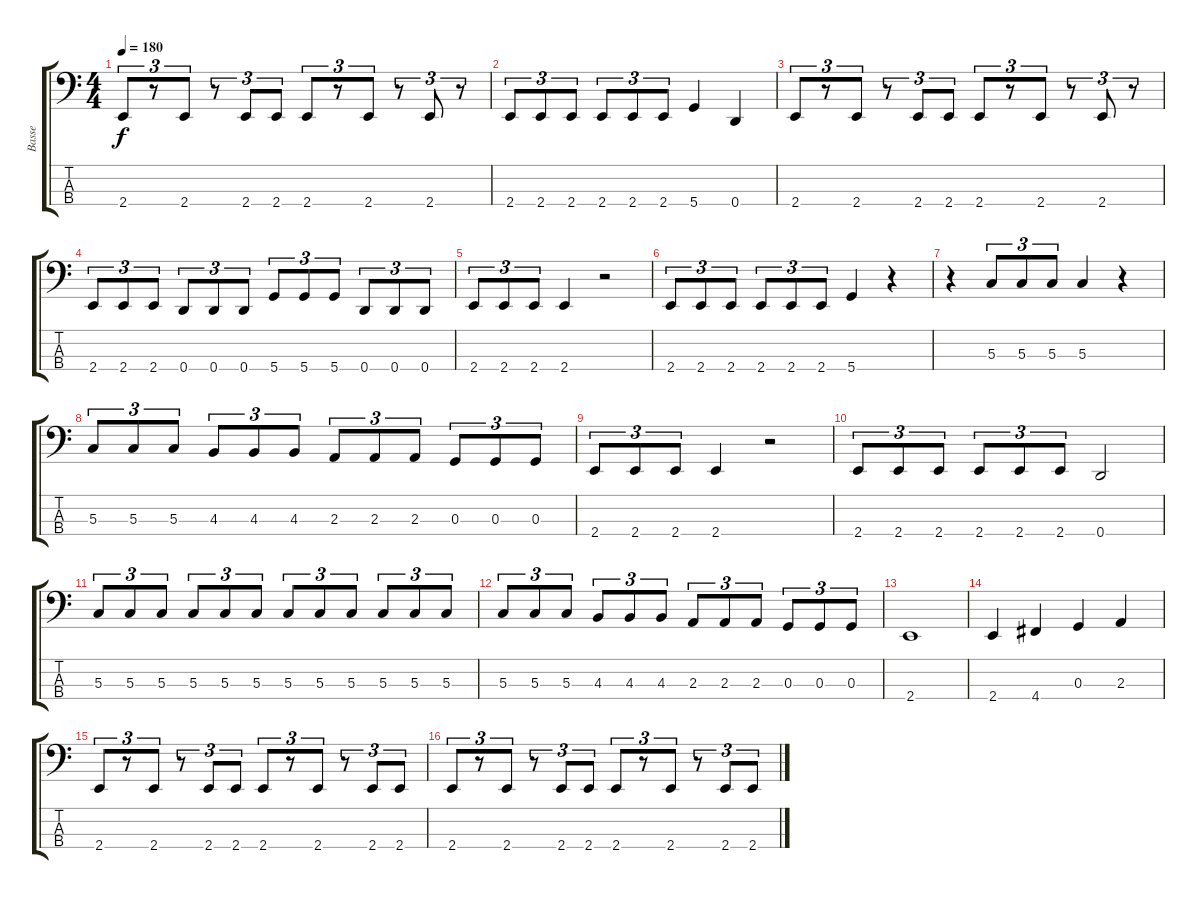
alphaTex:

\track ("Basse" "Basse") {instrument electricbassfinger}
\staff {score tabs}
\tuning (F2 C2 G1 D1) {hide}
\ts (4 4)
\tempo 180
\clef f4
\ks c
2.4.8{tu (3 2) dy f} r.8{tu (3 2)} 2.4.8{tu (3 2)} r.8{tu (3 2)} 2.4.8{tu (3 2)} 2.4.8{tu (3 2)} 2.4.8{tu (3 2)} r.8{tu (3 2)} 2.4.8{tu (3 2)} r.8{tu (3 2)} 2.4.8{tu (3 2)} r.8{tu (3 2)} |
2.4.8{tu (3 2)} 2.4.8{tu (3 2)} 2.4.8{tu (3 2)} 2.4.8{tu (3 2)} 2.4.8{tu (3 2)} 2.4.8{tu (3 2)} 5.4.4 0.4.4 |
2.4.8{tu (3 2)} r.8{tu (3 2)} 2.4.8{tu (3 2)} r.8{tu (3 2)} 2.4.8{tu (3 2)} 2.4.8{tu (3 2)} 2.4.8{tu (3 2)} r.8{tu (3 2)} 2.4.8{tu (3 2)} r.8{tu (3 2)} 2.4.8{tu (3 2)} r.8{tu (3 2)} |
2.4.8{tu (3 2)} 2.4.8{tu (3 2)} 2.4.8{tu (3 2)} 0.4.8{tu (3 2)} 0.4.8{tu (3 2)} 0.4.8{tu (3 2)} 5.4.8{tu (3 2)} 5.4.8{tu (3 2)} 5.4.8{tu (3 2)} 0.4.8{tu (3 2)} 0.4.8{tu (3 2)} 0.4.8{tu (3 2)} |
2.4.8{tu (3 2)} 2.4.8{tu (3 2)} 2.4.8{tu (3 2)} 2.4.4 r.2 |
2.4.8{tu (3 2)} 2.4.8{tu (3 2)} 2.4.8{tu (3 2)} 2.4.8{tu (3 2)} 2.4.8{tu (3 2)} 2.4.8{tu (3 2)} 5.4.4 r.4 |
r.4 5.3.8{tu (3 2)} 5.3.8{tu (3 2)} 5.3.8{tu (3 2)} 5.3.4 r.4 |
5.3.8{tu (3 2)} 5.3.8{tu (3 2)} 5.3.8{tu (3 2)} 4.3.8{tu (3 2)} 4.3.8{tu (3 2)} 4.3.8{tu (3 2)} 2.3.8{tu (3 2)} 2.3.8{tu (3 2)} 2.3.8{tu (3 2)} 0.3.8{tu (3 2)} 0.3.8{tu (3 2)} 0.3.8{tu (3 2)} |
2.4.8{tu (3 2)} 2.4.8{tu (3 2)} 2.4.8{tu (3 2)} 2.4.4 r.2 |
2.4.8{tu (3 2)} 2.4.8{tu (3 2)} 2.4.8{tu (3 2)} 2.4.8{tu (3 2)} 2.4.8{tu (3 2)} 2.4.8{tu (3 2)} 0.4.2 |
5.3.8{tu (3 2)} 5.3.8{tu (3 2)} 5.3.8{tu (3 2)} 5.3.8{tu (3 2)} 5.3.8{tu (3 2)} 5.3.8{tu (3 2)} 5.3.8{tu (3 2)} 5.3.8{tu (3 2)} 5.3.8{tu (3 2)} 5.3.8{tu (3 2)} 5.3.8{tu (3 2)} 5.3.8{tu (3 2)} |
5.3.8{tu (3 2)} 5.3.8{tu (3 2)} 5.3.8{tu (3 2)} 4.3.8{tu (3 2)} 4.3.8{tu (3 2)} 4.3.8{tu (3 2)} 2.3.8{tu (3 2)} 2.3.8{tu (3 2)} 2.3.8{tu (3 2)} 0.3.8{tu (3 2)} 0.3.8{tu (3 2)} 0.3.8{tu (3 2)} |
2.4.1 |
2.4.4 4.4.4 0.3.4 2.3.4 |
2.4.8{tu (3 2)} r.8{tu (3 2)} 2.4.8{tu (3 2)} r.8{tu (3 2)} 2.4.8{tu (3 2)} 2.4.8{tu (3 2)} 2.4.8{tu (3 2)} r.8{tu (3 2)} 2.4.8{tu (3 2)} r.8{tu (3 2)} 2.4.8{tu (3 2)} 2.4.8{tu (3 2)} |
2.4.8{tu (3 2)} r.8{tu (3 2)} 2.4.8{tu (3 2)} r.8{tu (3 2)} 2.4.8{tu (3 2)} 2.4.8{tu (3 2)} 2.4.8{tu (3 2)} r.8{tu (3 2)} 2.4.8{tu (3 2)} r.8{tu (3 2)} 2.4.8{tu (3 2)} 2.4.8{tu (3 2)}
